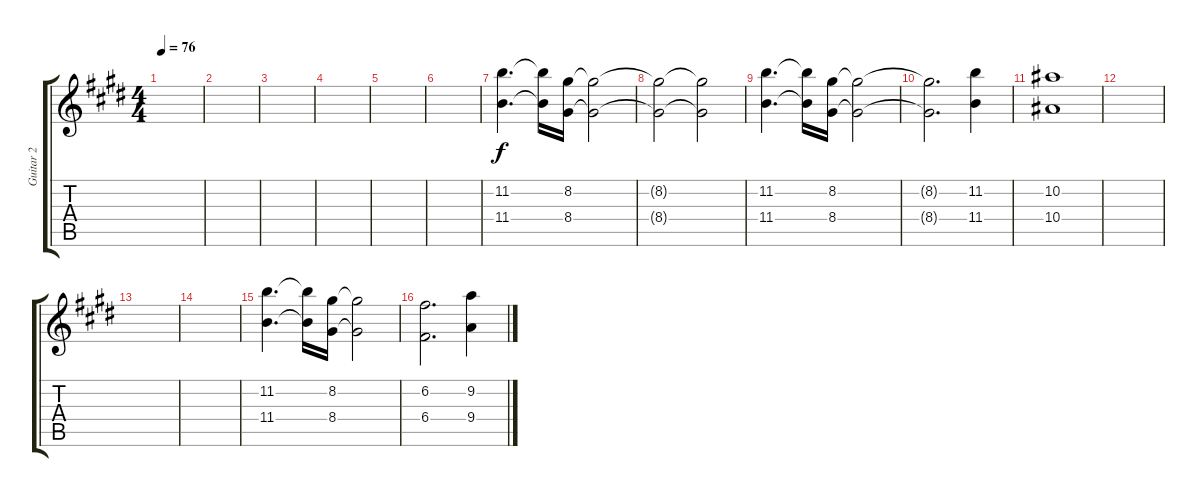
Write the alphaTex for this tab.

\track ("Guitar 2" "Guitar 2") {instrument distortionguitar}
\staff {score tabs}
\tuning (E4 C4 G3 C3 G2 C2) {hide}
\ts (4 4)
\tempo 76
\clef g2
\ks e
|
|
|
|
|
|
(11.2 11.4).4{d} (11.2{t} 11.4{t}).16 (8.2 8.4).16 (8.2{t} 8.4{t}).2 |
(8.2{t} 8.4{t}).2 (8.2{t} 8.4{t}).2 |
(11.2 11.4).4{d} (11.2{t} 11.4{t}).16 (8.2 8.4).16 (8.2{t} 8.4{t}).2 |
(8.2{t} 8.4{t}).2{d} (11.2 11.4).4 |
(10.2 10.4).1 |
|
|
|
(11.2 11.4).4{d} (11.2{t} 11.4{t}).16 (8.2 8.4).16 (8.2{t} 8.4{t}).2 |
(6.2 6.4).2{d} (9.2 9.4).4
